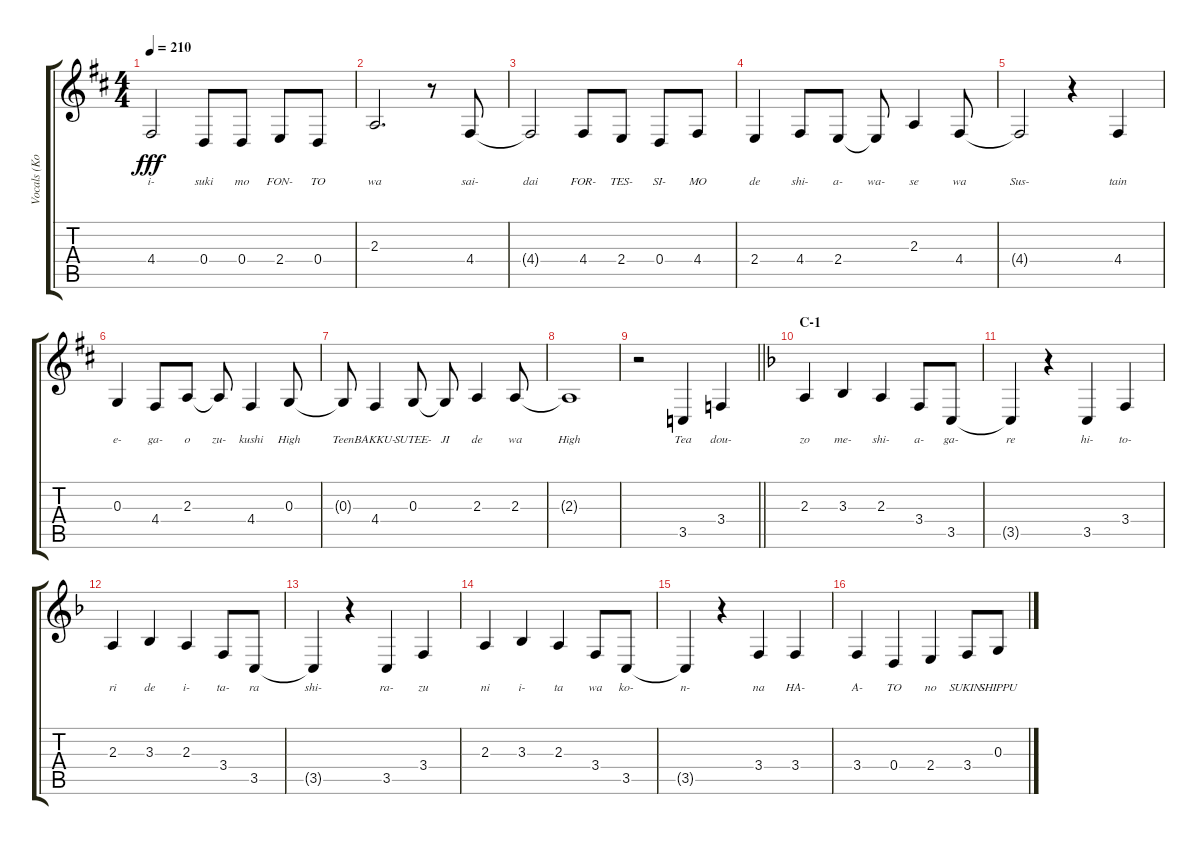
\track ("Vocals (Kotobuki Tsumugi)" "Vocals (Ko") {instrument altosax}
\staff {score tabs}
\tuning (E4 B3 G3 D3 A2 E2) {hide}
\ts (4 4)
\tempo 210
\clef g2
\ks d
4.4.2{lyrics (0 "i-") lyrics (1 "") lyrics (2 "") lyrics (3 "") lyrics (4 "") dy fff} 0.4.8{lyrics (0 "suki") lyrics (1 "") lyrics (2 "") lyrics (3 "") lyrics (4 "")} 0.4.8{lyrics (0 "mo") lyrics (1 "") lyrics (2 "") lyrics (3 "") lyrics (4 "")} 2.4.8{lyrics (0 "FON-") lyrics (1 "") lyrics (2 "") lyrics (3 "") lyrics (4 "")} 0.4.8{lyrics (0 "TO") lyrics (1 "") lyrics (2 "") lyrics (3 "") lyrics (4 "")} |
2.3.2{d lyrics (0 "wa") lyrics (1 "") lyrics (2 "") lyrics (3 "") lyrics (4 "")} r.8 4.4.8{lyrics (0 "sai-") lyrics (1 "") lyrics (2 "") lyrics (3 "") lyrics (4 "")} |
4.4{t}.2{lyrics (0 "dai") lyrics (1 "") lyrics (2 "") lyrics (3 "") lyrics (4 "")} 4.4.8{lyrics (0 "FOR-") lyrics (1 "") lyrics (2 "") lyrics (3 "") lyrics (4 "")} 2.4.8{lyrics (0 "TES-") lyrics (1 "") lyrics (2 "") lyrics (3 "") lyrics (4 "")} 0.4.8{lyrics (0 "SI-") lyrics (1 "") lyrics (2 "") lyrics (3 "") lyrics (4 "")} 4.4.8{lyrics (0 "MO") lyrics (1 "") lyrics (2 "") lyrics (3 "") lyrics (4 "")} |
2.4.4{lyrics (0 "de") lyrics (1 "") lyrics (2 "") lyrics (3 "") lyrics (4 "")} 4.4.8{lyrics (0 "shi-") lyrics (1 "") lyrics (2 "") lyrics (3 "") lyrics (4 "")} 2.4.8{lyrics (0 "a-") lyrics (1 "") lyrics (2 "") lyrics (3 "") lyrics (4 "")} 2.4{t}.8{lyrics (0 "wa-") lyrics (1 "") lyrics (2 "") lyrics (3 "") lyrics (4 "")} 2.3.4{lyrics (0 "se") lyrics (1 "") lyrics (2 "") lyrics (3 "") lyrics (4 "")} 4.4.8{lyrics (0 "wa") lyrics (1 "") lyrics (2 "") lyrics (3 "") lyrics (4 "")} |
4.4{t}.2{lyrics (0 "Sus-") lyrics (1 "") lyrics (2 "") lyrics (3 "") lyrics (4 "")} r.4 4.4.4{lyrics (0 "tain") lyrics (1 "") lyrics (2 "") lyrics (3 "") lyrics (4 "")} |
0.3.4{lyrics (0 "e-") lyrics (1 "") lyrics (2 "") lyrics (3 "") lyrics (4 "")} 4.4.8{lyrics (0 "ga-") lyrics (1 "") lyrics (2 "") lyrics (3 "") lyrics (4 "")} 2.3.8{lyrics (0 "o") lyrics (1 "") lyrics (2 "") lyrics (3 "") lyrics (4 "")} 2.3{t}.8{lyrics (0 "zu-") lyrics (1 "") lyrics (2 "") lyrics (3 "") lyrics (4 "")} 4.4.4{lyrics (0 "kushi") lyrics (1 "") lyrics (2 "") lyrics (3 "") lyrics (4 "")} 0.3.8{lyrics (0 "High") lyrics (1 "") lyrics (2 "") lyrics (3 "") lyrics (4 "")} |
0.3{t}.8{lyrics (0 "Teen") lyrics (1 "") lyrics (2 "") lyrics (3 "") lyrics (4 "")} 4.4.4{lyrics (0 "BAKKU-") lyrics (1 "") lyrics (2 "") lyrics (3 "") lyrics (4 "")} 0.3.8{lyrics (0 "SUTEE-") lyrics (1 "") lyrics (2 "") lyrics (3 "") lyrics (4 "")} 0.3{t}.8{lyrics (0 "JI") lyrics (1 "") lyrics (2 "") lyrics (3 "") lyrics (4 "")} 2.3.4{lyrics (0 "de") lyrics (1 "") lyrics (2 "") lyrics (3 "") lyrics (4 "")} 2.3.8{lyrics (0 "wa") lyrics (1 "") lyrics (2 "") lyrics (3 "") lyrics (4 "")} |
2.3{t}.1{lyrics (0 "High") lyrics (1 "") lyrics (2 "") lyrics (3 "") lyrics (4 "")} |
\barLineRight lightlight
r.2 3.5.4{lyrics (0 "Tea") lyrics (1 "") lyrics (2 "") lyrics (3 "") lyrics (4 "")} 3.4.4{lyrics (0 "dou-") lyrics (1 "") lyrics (2 "") lyrics (3 "") lyrics (4 "")} |
\section ("" "C-1")
\ks f
2.3.4{lyrics (0 "zo") lyrics (1 "") lyrics (2 "") lyrics (3 "") lyrics (4 "")} 3.3.4{lyrics (0 "me-") lyrics (1 "") lyrics (2 "") lyrics (3 "") lyrics (4 "")} 2.3.4{lyrics (0 "shi-") lyrics (1 "") lyrics (2 "") lyrics (3 "") lyrics (4 "")} 3.4.8{lyrics (0 "a-") lyrics (1 "") lyrics (2 "") lyrics (3 "") lyrics (4 "")} 3.5.8{lyrics (0 "ga-") lyrics (1 "") lyrics (2 "") lyrics (3 "") lyrics (4 "")} |
3.5{t}.4{lyrics (0 "re") lyrics (1 "") lyrics (2 "") lyrics (3 "") lyrics (4 "")} r.4 3.5.4{lyrics (0 "hi-") lyrics (1 "") lyrics (2 "") lyrics (3 "") lyrics (4 "")} 3.4.4{lyrics (0 "to-") lyrics (1 "") lyrics (2 "") lyrics (3 "") lyrics (4 "")} |
2.3.4{lyrics (0 "ri") lyrics (1 "") lyrics (2 "") lyrics (3 "") lyrics (4 "")} 3.3.4{lyrics (0 "de") lyrics (1 "") lyrics (2 "") lyrics (3 "") lyrics (4 "")} 2.3.4{lyrics (0 "i-") lyrics (1 "") lyrics (2 "") lyrics (3 "") lyrics (4 "")} 3.4.8{lyrics (0 "ta-") lyrics (1 "") lyrics (2 "") lyrics (3 "") lyrics (4 "")} 3.5.8{lyrics (0 "ra") lyrics (1 "") lyrics (2 "") lyrics (3 "") lyrics (4 "")} |
3.5{t}.4{lyrics (0 "shi-") lyrics (1 "") lyrics (2 "") lyrics (3 "") lyrics (4 "")} r.4 3.5.4{lyrics (0 "ra-") lyrics (1 "") lyrics (2 "") lyrics (3 "") lyrics (4 "")} 3.4.4{lyrics (0 "zu") lyrics (1 "") lyrics (2 "") lyrics (3 "") lyrics (4 "")} |
2.3.4{lyrics (0 "ni") lyrics (1 "") lyrics (2 "") lyrics (3 "") lyrics (4 "")} 3.3.4{lyrics (0 "i-") lyrics (1 "") lyrics (2 "") lyrics (3 "") lyrics (4 "")} 2.3.4{lyrics (0 "ta") lyrics (1 "") lyrics (2 "") lyrics (3 "") lyrics (4 "")} 3.4.8{lyrics (0 "wa") lyrics (1 "") lyrics (2 "") lyrics (3 "") lyrics (4 "")} 3.5.8{lyrics (0 "ko-") lyrics (1 "") lyrics (2 "") lyrics (3 "") lyrics (4 "")} |
3.5{t}.4{lyrics (0 "n-") lyrics (1 "") lyrics (2 "") lyrics (3 "") lyrics (4 "")} r.4 3.4.4{lyrics (0 "na") lyrics (1 "") lyrics (2 "") lyrics (3 "") lyrics (4 "")} 3.4.4{lyrics (0 "HA-") lyrics (1 "") lyrics (2 "") lyrics (3 "") lyrics (4 "")} |
3.4.4{lyrics (0 "A-") lyrics (1 "") lyrics (2 "") lyrics (3 "") lyrics (4 "")} 0.4.4{lyrics (0 "TO") lyrics (1 "") lyrics (2 "") lyrics (3 "") lyrics (4 "")} 2.4.4{lyrics (0 "no") lyrics (1 "") lyrics (2 "") lyrics (3 "") lyrics (4 "")} 3.4.8{lyrics (0 "SUKIN-") lyrics (1 "") lyrics (2 "") lyrics (3 "") lyrics (4 "")} 0.3.8{lyrics (0 "SHIPPU") lyrics (1 "") lyrics (2 "") lyrics (3 "") lyrics (4 "")}
